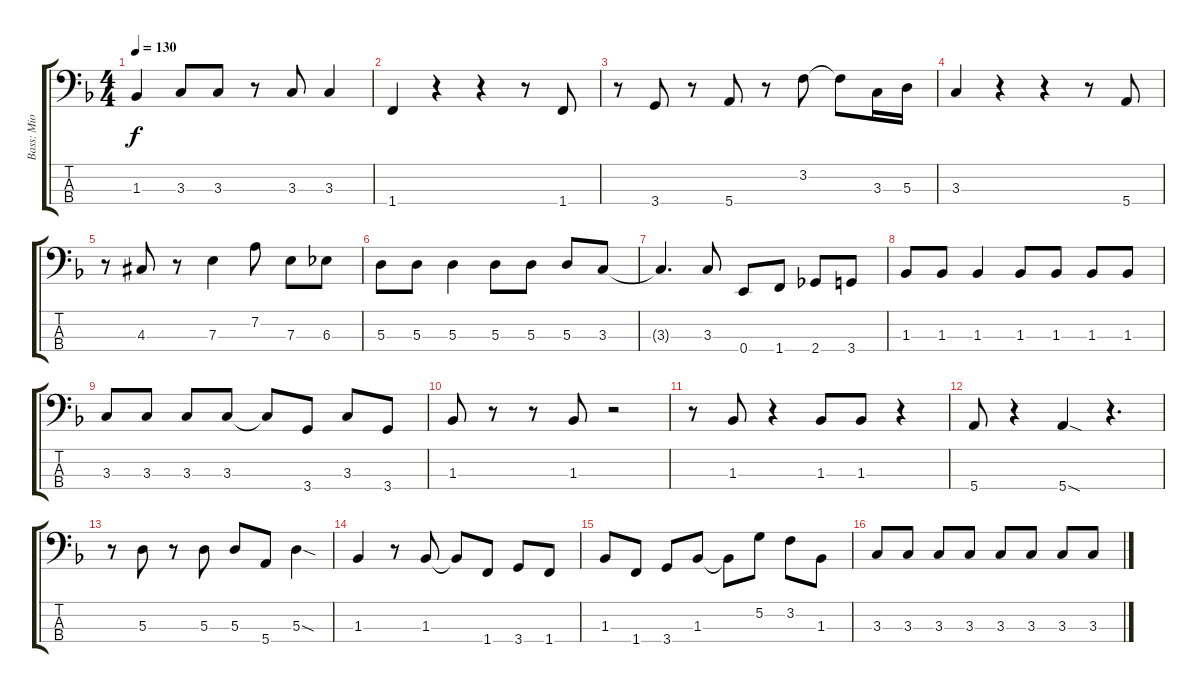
\track ("Bass: Mio Akiyama" "Bass: Mio ") {instrument electricbassfinger}
\staff {score tabs}
\tuning (G2 D2 A1 E1) {hide}
\ts (4 4)
\tempo 130
\clef f4
\ks f
1.3.4{dy f} 3.3.8 3.3.8 r.8 3.3.8 3.3.4 |
1.4.4 r.4 r.4 r.8 1.4.8 |
r.8 3.4.8 r.8 5.4.8 r.8 3.2.8 3.2{t}.8 3.3.16 5.3.16 |
3.3.4 r.4 r.4 r.8 5.4.8 |
r.8 4.3{acc #}.8 r.8 7.3.4 7.2.8 7.3.8 6.3.8 |
5.3.8 5.3.8 5.3.4 5.3.8 5.3.8 5.3.8 3.3.8 |
3.3{t}.4{d} 3.3.8 0.4.8 1.4.8 2.4.8 3.4.8 |
1.3.8 1.3.8 1.3.4 1.3.8 1.3.8 1.3.8 1.3.8 |
3.3.8 3.3.8 3.3.8 3.3.8 3.3{t}.8 3.4.8 3.3.8 3.4.8 |
1.3.8 r.8 r.8 1.3.8 r.2 |
r.8 1.3.8 r.4 1.3.8 1.3.8 r.4 |
5.4.8 r.4 5.4{sod}.4 r.4{d} |
r.8 5.3.8 r.8 5.3.8 5.3.8 5.4.8 5.3{sod}.4 |
1.3.4 r.8 1.3.8 1.3{t}.8 1.4.8 3.4.8 1.4.8 |
1.3.8 1.4.8 3.4.8 1.3.8 1.3{t}.8 5.2.8 3.2.8 1.3.8 |
3.3.8 3.3.8 3.3.8 3.3.8 3.3.8 3.3.8 3.3.8 3.3.8
